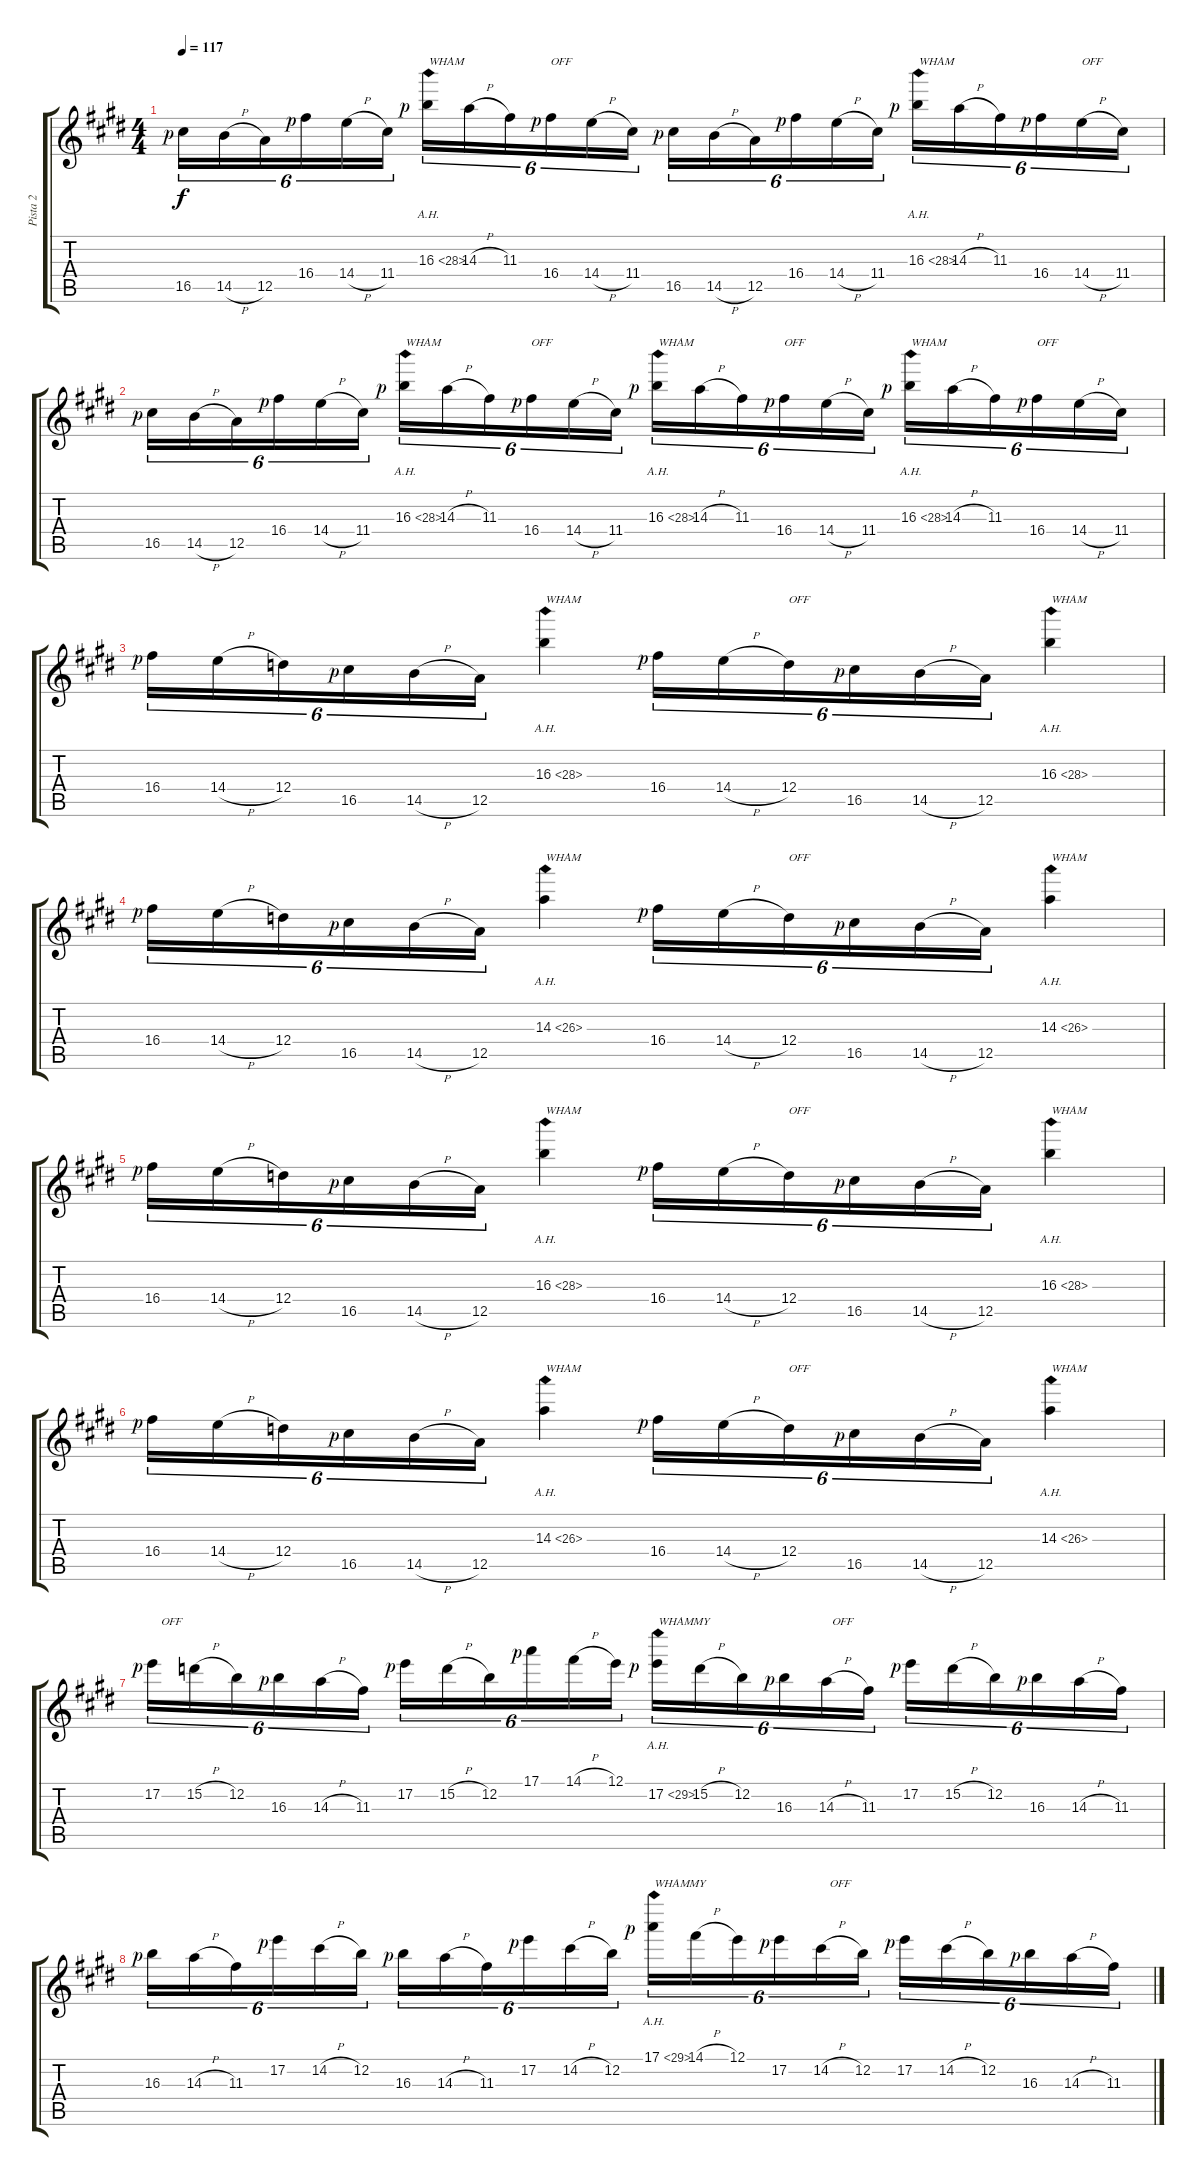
\track ("Pista 2" "Pista 2") {instrument distortionguitar}
\staff {score tabs}
\tuning (E4 B3 G3 D3 A2 E2) {hide}
\ts (4 4)
\tempo 117
\clef g2
\ks e
16.5{rf 1}.16{tu (6 4) dy f} 14.5{h}.16{tu (6 4)} 12.5.16{tu (6 4)} 16.4{rf 1}.16{tu (6 4)} 14.4{h}.16{tu (6 4)} 11.4.16{tu (6 4)} 16.3{ah 12 rf 1}.16{tu (6 4) txt "WHAM"} 14.3{h}.16{tu (6 4)} 11.3.16{tu (6 4)} 16.4{rf 1}.16{tu (6 4) txt "OFF"} 14.4{h}.16{tu (6 4)} 11.4.16{tu (6 4)} 16.5{rf 1}.16{tu (6 4)} 14.5{h}.16{tu (6 4)} 12.5.16{tu (6 4)} 16.4{rf 1}.16{tu (6 4)} 14.4{h}.16{tu (6 4)} 11.4.16{tu (6 4)} 16.3{ah 12 rf 1}.16{tu (6 4) txt "WHAM"} 14.3{h}.16{tu (6 4)} 11.3.16{tu (6 4)} 16.4{rf 1}.16{tu (6 4)} 14.4{h}.16{tu (6 4) txt "OFF"} 11.4.16{tu (6 4)} |
16.5{rf 1}.16{tu (6 4)} 14.5{h}.16{tu (6 4)} 12.5.16{tu (6 4)} 16.4{rf 1}.16{tu (6 4)} 14.4{h}.16{tu (6 4)} 11.4.16{tu (6 4)} 16.3{ah 12 rf 1}.16{tu (6 4) txt "WHAM"} 14.3{h}.16{tu (6 4)} 11.3.16{tu (6 4)} 16.4{rf 1}.16{tu (6 4) txt "OFF"} 14.4{h}.16{tu (6 4)} 11.4.16{tu (6 4)} 16.3{ah 12 rf 1}.16{tu (6 4) txt "WHAM"} 14.3{h}.16{tu (6 4)} 11.3.16{tu (6 4)} 16.4{rf 1}.16{tu (6 4) txt "OFF"} 14.4{h}.16{tu (6 4)} 11.4.16{tu (6 4)} 16.3{ah 12 rf 1}.16{tu (6 4) txt "WHAM"} 14.3{h}.16{tu (6 4)} 11.3.16{tu (6 4)} 16.4{rf 1}.16{tu (6 4) txt "OFF"} 14.4{h}.16{tu (6 4)} 11.4.16{tu (6 4)} |
16.4{rf 1}.16{tu (6 4)} 14.4{h}.16{tu (6 4)} 12.4.16{tu (6 4)} 16.5{rf 1}.16{tu (6 4)} 14.5{h}.16{tu (6 4)} 12.5.16{tu (6 4)} 16.3{ah 12}.4{txt "WHAM"} 16.4{rf 1}.16{tu (6 4)} 14.4{h}.16{tu (6 4)} 12.4.16{tu (6 4) txt "OFF"} 16.5{rf 1}.16{tu (6 4)} 14.5{h}.16{tu (6 4)} 12.5.16{tu (6 4)} 16.3{ah 12}.4{txt "WHAM"} |
16.4{rf 1}.16{tu (6 4)} 14.4{h}.16{tu (6 4)} 12.4.16{tu (6 4)} 16.5{rf 1}.16{tu (6 4)} 14.5{h}.16{tu (6 4)} 12.5.16{tu (6 4)} 14.3{ah 12}.4{txt "WHAM"} 16.4{rf 1}.16{tu (6 4)} 14.4{h}.16{tu (6 4)} 12.4.16{tu (6 4) txt "OFF"} 16.5{rf 1}.16{tu (6 4)} 14.5{h}.16{tu (6 4)} 12.5.16{tu (6 4)} 14.3{ah 12}.4{txt "WHAM"} |
16.4{rf 1}.16{tu (6 4)} 14.4{h}.16{tu (6 4)} 12.4.16{tu (6 4)} 16.5{rf 1}.16{tu (6 4)} 14.5{h}.16{tu (6 4)} 12.5.16{tu (6 4)} 16.3{ah 12}.4{txt "WHAM"} 16.4{rf 1}.16{tu (6 4)} 14.4{h}.16{tu (6 4)} 12.4.16{tu (6 4) txt "OFF"} 16.5{rf 1}.16{tu (6 4)} 14.5{h}.16{tu (6 4)} 12.5.16{tu (6 4)} 16.3{ah 12}.4{txt "WHAM"} |
16.4{rf 1}.16{tu (6 4)} 14.4{h}.16{tu (6 4)} 12.4.16{tu (6 4)} 16.5{rf 1}.16{tu (6 4)} 14.5{h}.16{tu (6 4)} 12.5.16{tu (6 4)} 14.3{ah 12}.4{txt "WHAM"} 16.4{rf 1}.16{tu (6 4)} 14.4{h}.16{tu (6 4)} 12.4.16{tu (6 4) txt "OFF"} 16.5{rf 1}.16{tu (6 4)} 14.5{h}.16{tu (6 4)} 12.5.16{tu (6 4)} 14.3{ah 12}.4{txt "WHAM"} |
17.2{rf 1}.16{tu (6 4) txt "   OFF"} 15.2{h}.16{tu (6 4)} 12.2.16{tu (6 4)} 16.3{rf 1}.16{tu (6 4)} 14.3{h}.16{tu (6 4)} 11.3.16{tu (6 4)} 17.2{rf 1}.16{tu (6 4)} 15.2{h}.16{tu (6 4)} 12.2.16{tu (6 4)} 17.1{rf 1}.16{tu (6 4)} 14.1{h}.16{tu (6 4)} 12.1.16{tu (6 4)} 17.2{ah 12 rf 1}.16{tu (6 4) txt "WHAMMY"} 15.2{h}.16{tu (6 4)} 12.2.16{tu (6 4)} 16.3{rf 1}.16{tu (6 4)} 14.3{h}.16{tu (6 4) txt "  OFF"} 11.3.16{tu (6 4)} 17.2{rf 1}.16{tu (6 4)} 15.2{h}.16{tu (6 4)} 12.2.16{tu (6 4)} 16.3{rf 1}.16{tu (6 4)} 14.3{h}.16{tu (6 4)} 11.3.16{tu (6 4)} |
16.3{rf 1}.16{tu (6 4)} 14.3{h}.16{tu (6 4)} 11.3.16{tu (6 4)} 17.2{rf 1}.16{tu (6 4)} 14.2{h}.16{tu (6 4)} 12.2.16{tu (6 4)} 16.3{rf 1}.16{tu (6 4)} 14.3{h}.16{tu (6 4)} 11.3.16{tu (6 4)} 17.2{rf 1}.16{tu (6 4)} 14.2{h}.16{tu (6 4)} 12.2.16{tu (6 4)} 17.1{ah 12 rf 1}.16{tu (6 4) txt "WHAMMY"} 14.1{h}.16{tu (6 4)} 12.1.16{tu (6 4)} 17.2{rf 1}.16{tu (6 4)} 14.2{h}.16{tu (6 4) txt "   OFF"} 12.2.16{tu (6 4)} 17.2{rf 1}.16{tu (6 4)} 14.2{h}.16{tu (6 4)} 12.2.16{tu (6 4)} 16.3{rf 1}.16{tu (6 4)} 14.3{h}.16{tu (6 4)} 11.3.16{tu (6 4)}
